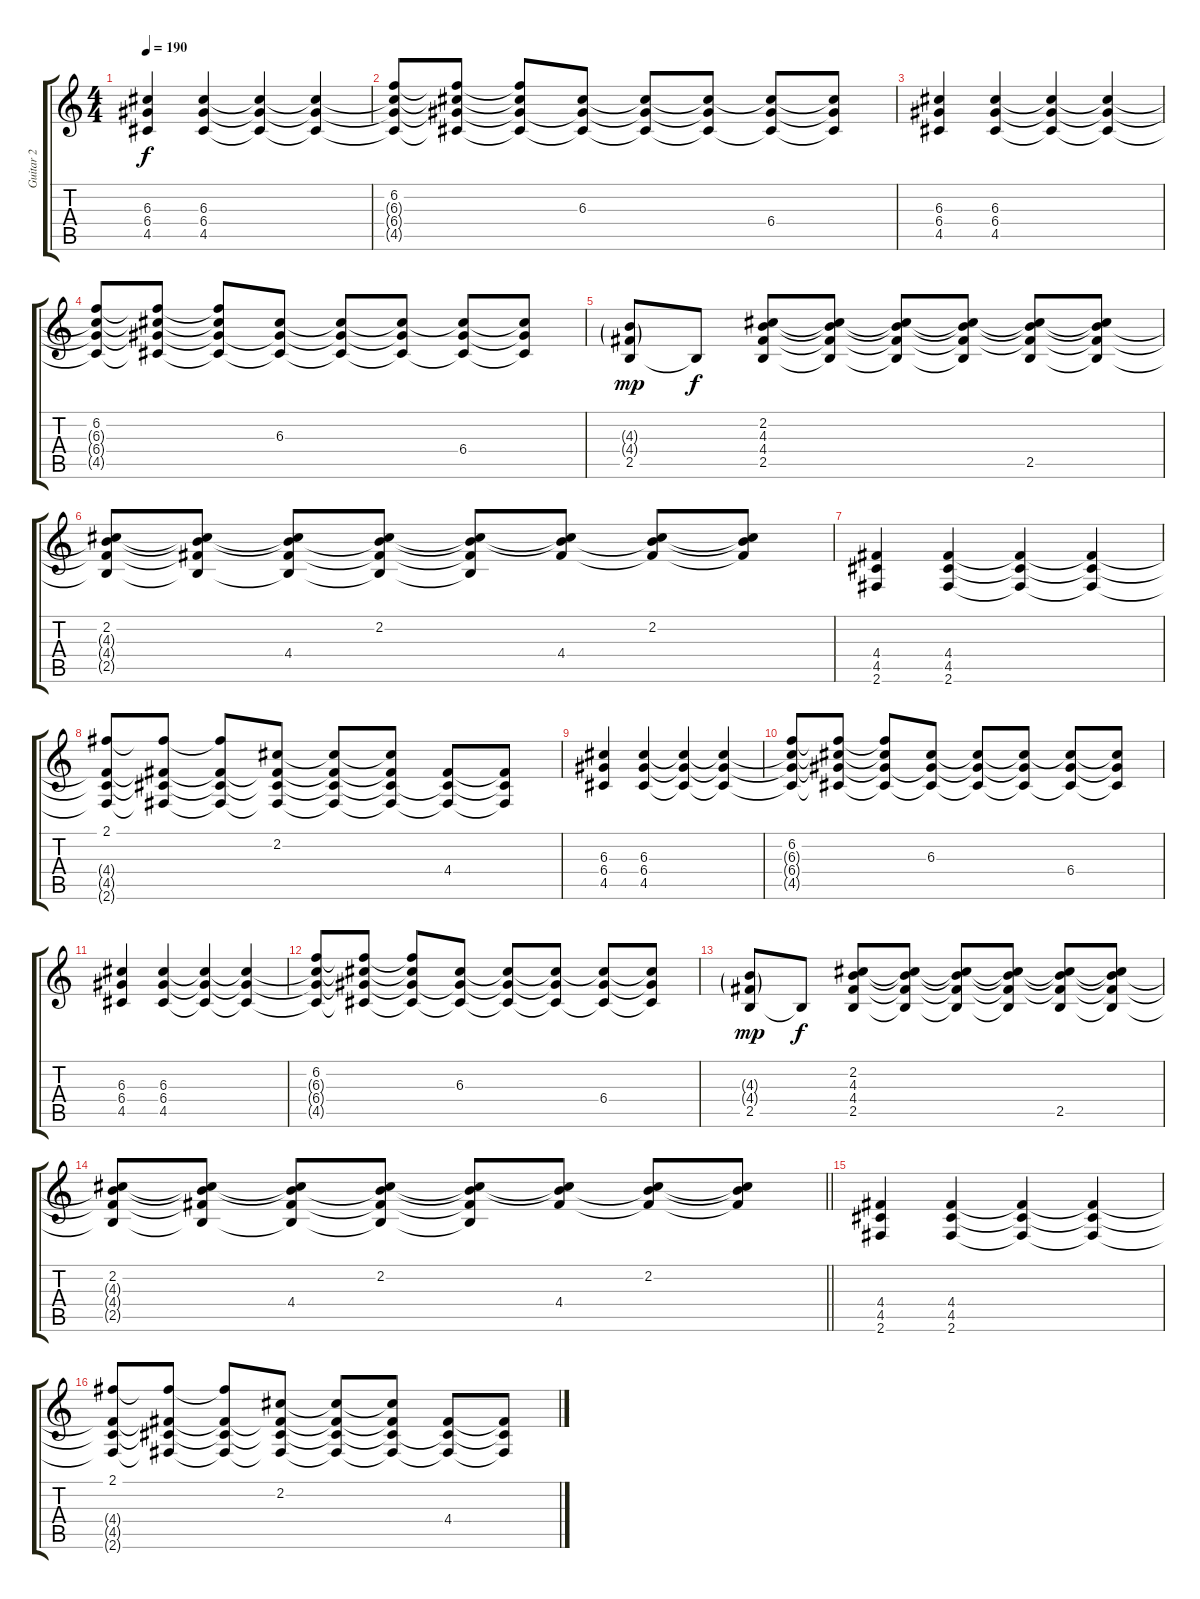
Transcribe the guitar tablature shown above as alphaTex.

\track ("Guitar 2" "Guitar 2") {instrument distortionguitar}
\staff {score tabs}
\tuning (E4 B3 G3 D3 A2 E2) {hide}
\ts (4 4)
\tempo 190
\clef g2
\ks c
(6.3 6.4 4.5).4{dy f} (6.3 6.4 4.5).4 (6.3{t} 6.4{t} 4.5{t}).4 (6.3{t} 6.4{t} 4.5{t}).4 |
(6.2 6.3{t} 6.4{t} 4.5{t}).8 (6.2{t} 6.3{t} 6.4{t} 4.5{t}).8 (6.2{t} 6.3{t} 6.4{t} 4.5{t}).8 (6.3 6.4{t} 4.5{t}).8 (6.3{t} 6.4{t} 4.5{t}).8 (6.3{t} 6.4{t} 4.5{t}).8 (6.3{t} 6.4 4.5{t}).8 (6.3{t} 6.4{t} 4.5{t}).8 |
(6.3 6.4 4.5).4 (6.3 6.4 4.5).4 (6.3{t} 6.4{t} 4.5{t}).4 (6.3{t} 6.4{t} 4.5{t}).4 |
(6.2 6.3{t} 6.4{t} 4.5{t}).8 (6.2{t} 6.3{t} 6.4{t} 4.5{t}).8 (6.2{t} 6.3{t} 6.4{t} 4.5{t}).8 (6.3 6.4{t} 4.5{t}).8 (6.3{t} 6.4{t} 4.5{t}).8 (6.3{t} 6.4{t} 4.5{t}).8 (6.3{t} 6.4 4.5{t}).8 (6.3{t} 6.4{t} 4.5{t}).8 |
(4.3{g} 4.4{g} 2.5).8{dy mp} 2.5{t}.8{dy f} (2.2 4.3 4.4 2.5).8 (2.2{t} 4.3{t} 4.4{t} 2.5{t}).8 (2.2{t} 4.3{t} 4.4{t} 2.5{t}).8 (2.2{t} 4.3{t} 4.4{t} 2.5{t}).8 (2.2{t} 4.3{t} 4.4{t} 2.5).8 (2.2{t} 4.3{t} 4.4{t} 2.5{t}).8 |
(2.2 4.3{t} 4.4{t} 2.5{t}).8 (2.2{t} 4.3{t} 4.4{t} 2.5{t}).8 (2.2{t} 4.3{t} 4.4 2.5{t}).8 (2.2 4.3{t} 4.4{t} 2.5{t}).8 (2.2{t} 4.3{t} 4.4{t} 2.5{t}).8 (2.2{t} 4.3{t} 4.4).8 (2.2 4.3{t} 4.4{t}).8 (2.2{t} 4.3{t} 4.4{t}).8 |
(4.4 4.5 2.6).4 (4.4 4.5 2.6).4 (4.4{t} 4.5{t} 2.6{t}).4 (4.4{t} 4.5{t} 2.6{t}).4 |
(2.1 4.4{t} 4.5{t} 2.6{t}).8 (2.1{t} 4.4{t} 4.5{t} 2.6{t}).8 (2.1{t} 4.4{t} 4.5{t} 2.6{t}).8 (2.2 4.4{t} 4.5{t} 2.6{t}).8 (2.2{t} 4.4{t} 4.5{t} 2.6{t}).8 (2.2{t} 4.4{t} 4.5{t} 2.6{t}).8 (4.4 4.5{t} 2.6{t}).8 (4.4{t} 4.5{t} 2.6{t}).8 |
(6.3 6.4 4.5).4 (6.3 6.4 4.5).4 (6.3{t} 6.4{t} 4.5{t}).4 (6.3{t} 6.4{t} 4.5{t}).4 |
(6.2 6.3{t} 6.4{t} 4.5{t}).8 (6.2{t} 6.3{t} 6.4{t} 4.5{t}).8 (6.2{t} 6.3{t} 6.4{t} 4.5{t}).8 (6.3 6.4{t} 4.5{t}).8 (6.3{t} 6.4{t} 4.5{t}).8 (6.3{t} 6.4{t} 4.5{t}).8 (6.3{t} 6.4 4.5{t}).8 (6.3{t} 6.4{t} 4.5{t}).8 |
(6.3 6.4 4.5).4 (6.3 6.4 4.5).4 (6.3{t} 6.4{t} 4.5{t}).4 (6.3{t} 6.4{t} 4.5{t}).4 |
(6.2 6.3{t} 6.4{t} 4.5{t}).8 (6.2{t} 6.3{t} 6.4{t} 4.5{t}).8 (6.2{t} 6.3{t} 6.4{t} 4.5{t}).8 (6.3 6.4{t} 4.5{t}).8 (6.3{t} 6.4{t} 4.5{t}).8 (6.3{t} 6.4{t} 4.5{t}).8 (6.3{t} 6.4 4.5{t}).8 (6.3{t} 6.4{t} 4.5{t}).8 |
(4.3{g} 4.4{g} 2.5).8{dy mp} 2.5{t}.8{dy f} (2.2 4.3 4.4 2.5).8 (2.2{t} 4.3{t} 4.4{t} 2.5{t}).8 (2.2{t} 4.3{t} 4.4{t} 2.5{t}).8 (2.2{t} 4.3{t} 4.4{t} 2.5{t}).8 (2.2{t} 4.3{t} 4.4{t} 2.5).8 (2.2{t} 4.3{t} 4.4{t} 2.5{t}).8 |
\barLineRight lightlight
(2.2 4.3{t} 4.4{t} 2.5{t}).8 (2.2{t} 4.3{t} 4.4{t} 2.5{t}).8 (2.2{t} 4.3{t} 4.4 2.5{t}).8 (2.2 4.3{t} 4.4{t} 2.5{t}).8 (2.2{t} 4.3{t} 4.4{t} 2.5{t}).8 (2.2{t} 4.3{t} 4.4).8 (2.2 4.3{t} 4.4{t}).8 (2.2{t} 4.3{t} 4.4{t}).8 |
(4.4 4.5 2.6).4 (4.4 4.5 2.6).4 (4.4{t} 4.5{t} 2.6{t}).4 (4.4{t} 4.5{t} 2.6{t}).4 |
(2.1 4.4{t} 4.5{t} 2.6{t}).8 (2.1{t} 4.4{t} 4.5{t} 2.6{t}).8 (2.1{t} 4.4{t} 4.5{t} 2.6{t}).8 (2.2 4.4{t} 4.5{t} 2.6{t}).8 (2.2{t} 4.4{t} 4.5{t} 2.6{t}).8 (2.2{t} 4.4{t} 4.5{t} 2.6{t}).8 (4.4 4.5{t} 2.6{t}).8 (4.4{t} 4.5{t} 2.6{t}).8
